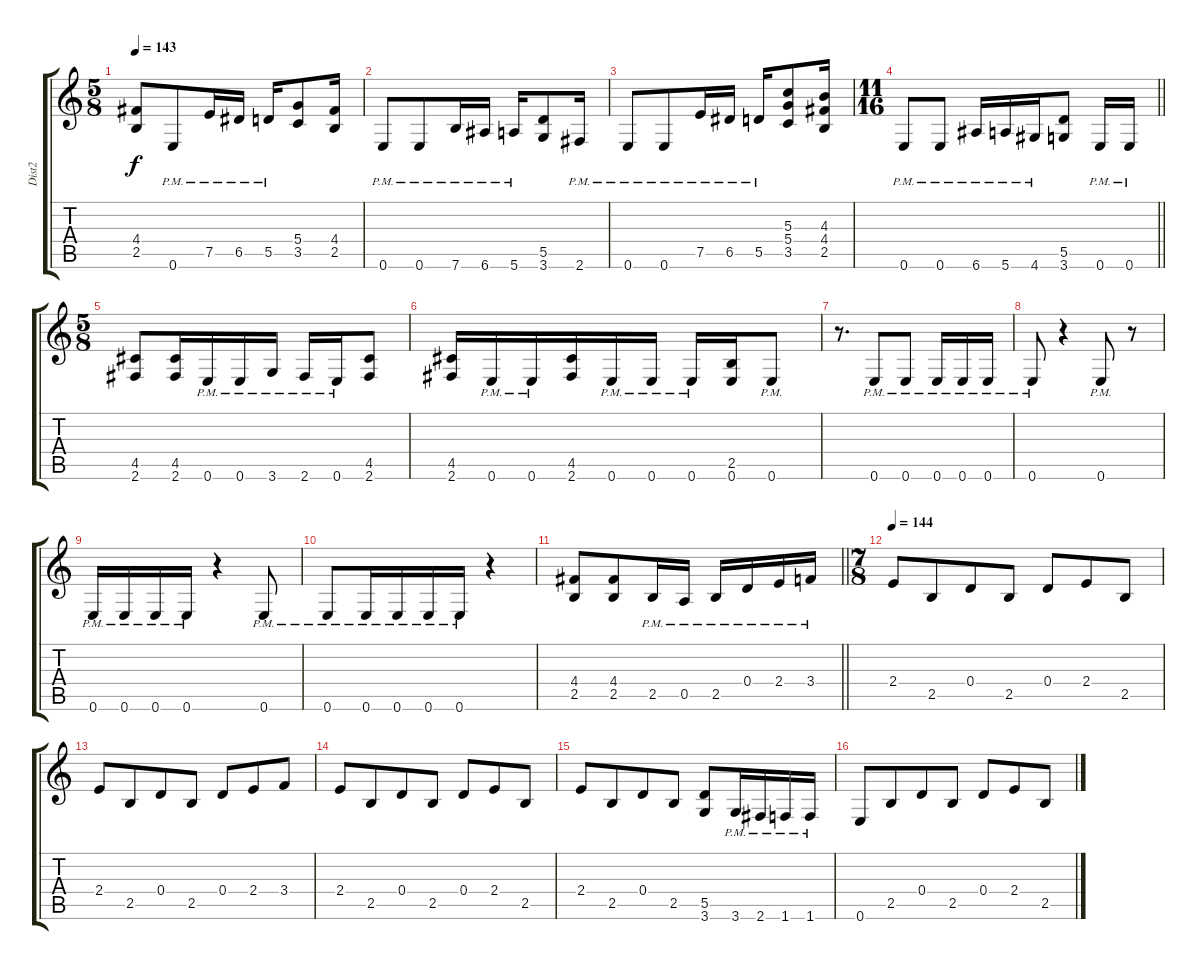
\track ("Dist2" "Dist2") {instrument distortionguitar}
\staff {score tabs}
\tuning (E4 B3 G3 D3 A2 E2) {hide}
\ts (5 8)
\tempo 143
\clef g2
\ks c
(4.4 2.5).8{dy f} 0.6{pm}.8 7.5{pm}.16 6.5{pm}.16 5.5{pm}.16 (5.4 3.5).8 (4.4 2.5).16 |
0.6{pm}.8 0.6{pm}.8 7.6{pm}.16 6.6{pm}.16 5.6{pm}.16 (5.5 3.6).8 2.6{pm}.16 |
0.6{pm}.8 0.6{pm}.8 7.5{pm}.16 6.5{pm}.16 5.5{pm}.16 (5.3 5.4 3.5).8 (4.3 4.4 2.5).16 |
\ts (11 16)
\barLineRight lightlight
0.6{pm}.8 0.6{pm}.8 6.6{pm}.16 5.6{pm}.16 4.6{pm}.16 (5.5 3.6).8 0.6{pm}.16 0.6{pm}.16 |
\ts (5 8)
\section ("" "")
(4.5 2.6).8 (4.5 2.6).16 0.6{pm}.16 0.6{pm}.16 3.6{pm}.16 2.6{pm}.16 0.6{pm}.16 (4.5 2.6).8 |
(4.5 2.6).16 0.6{pm}.16 0.6{pm}.16 (4.5 2.6).16 0.6{pm}.16 0.6{pm}.16 0.6{pm}.16 (2.5 0.6).16 0.6{pm}.8 |
r.8{d} 0.6{pm}.8 0.6{pm}.8 0.6{pm}.16 0.6{pm}.16 0.6{pm}.16 |
0.6{pm}.8 r.4 0.6{pm}.8 r.8 |
0.6{pm}.16 0.6{pm}.16 0.6{pm}.16 0.6{pm}.16 r.4 0.6{pm}.8 |
0.6{pm}.8 0.6{pm}.16 0.6{pm}.16 0.6{pm}.16 0.6{pm}.16 r.4 |
\barLineRight lightlight
(4.4 2.5).8 (4.4 2.5).8 2.5{pm}.16 0.5{pm}.16 2.5{pm}.16 0.4{pm}.16 2.4{pm}.16 3.4{pm}.16 |
\ts (7 8)
\section ("" "")
\tempo 144
2.4.8 2.5.8 0.4.8 2.5.8 0.4.8 2.4.8 2.5.8 |
2.4.8 2.5.8 0.4.8 2.5.8 0.4.8 2.4.8 3.4.8 |
2.4.8 2.5.8 0.4.8 2.5.8 0.4.8 2.4.8 2.5.8 |
2.4.8 2.5.8 0.4.8 2.5.8 (5.5 3.6).8 3.6{pm}.16 2.6{pm}.16 1.6{pm}.16 1.6{pm}.16 |
0.6.8 2.5.8 0.4.8 2.5.8 0.4.8 2.4.8 2.5.8
